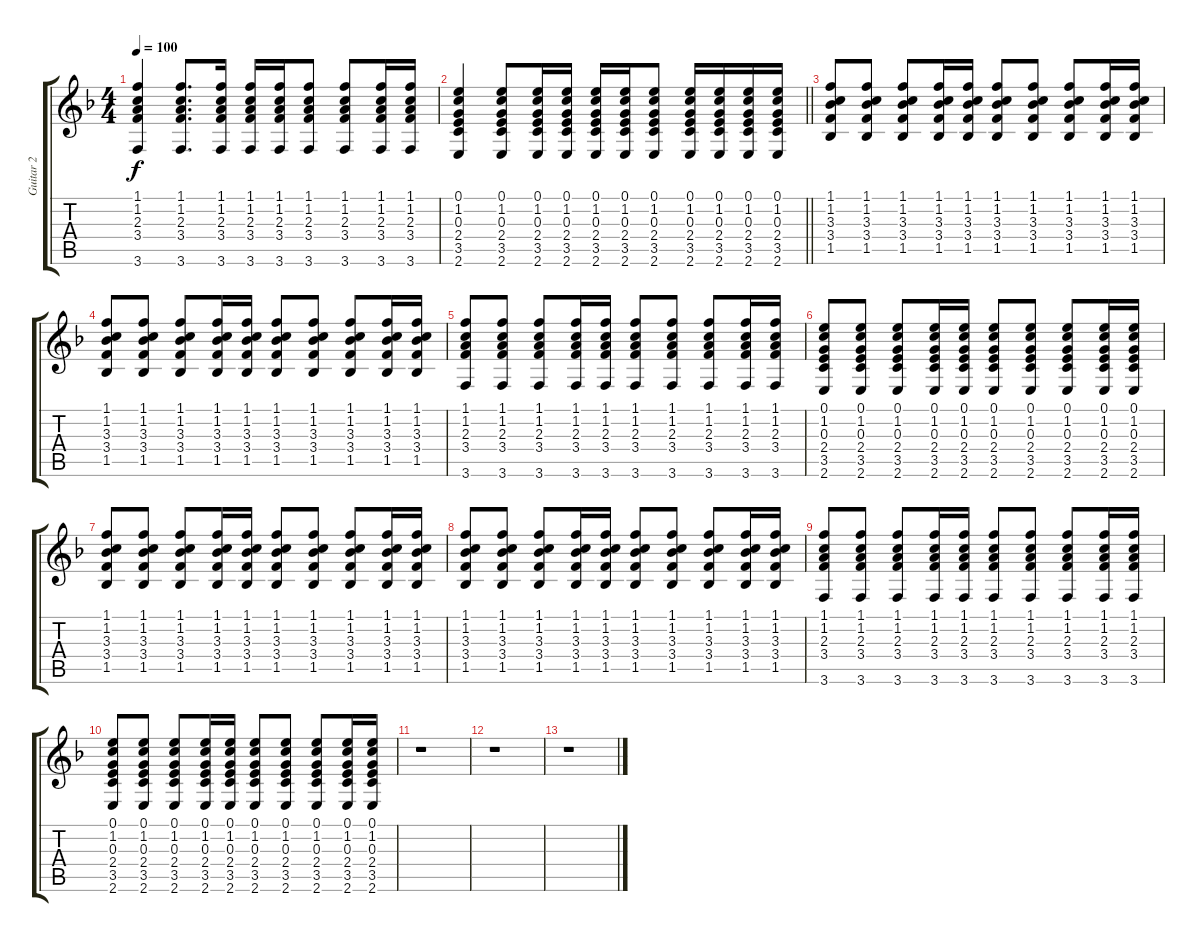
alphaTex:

\track ("Guitar 2" "Guitar 2") {instrument acousticguitarsteel}
\staff {score tabs}
\tuning (E4 B3 G3 D3 A2 D2) {hide}
\ts (4 4)
\tempo 100
\clef g2
\ks f
(1.1 1.2 2.3 3.4 3.6).4{dy f} (1.1 1.2 2.3 3.4 3.6).8{d} (1.1 1.2 2.3 3.4 3.6).16 (1.1 1.2 2.3 3.4 3.6).16 (1.1 1.2 2.3 3.4 3.6).16 (1.1 1.2 2.3 3.4 3.6).8 (1.1 1.2 2.3 3.4 3.6).8 (1.1 1.2 2.3 3.4 3.6).16 (1.1 1.2 2.3 3.4 3.6).16 |
\barLineRight lightlight
(0.1 1.2 0.3 2.4 3.5 2.6).4 (0.1 1.2 0.3 2.4 3.5 2.6).8 (0.1 1.2 0.3 2.4 3.5 2.6).16 (0.1 1.2 0.3 2.4 3.5 2.6).16 (0.1 1.2 0.3 2.4 3.5 2.6).16 (0.1 1.2 0.3 2.4 3.5 2.6).16 (0.1 1.2 0.3 2.4 3.5 2.6).8 (0.1 1.2 0.3 2.4 3.5 2.6).16 (0.1 1.2 0.3 2.4 3.5 2.6).16 (0.1 1.2 0.3 2.4 3.5 2.6).16 (0.1 1.2 0.3 2.4 3.5 2.6).16 |
(1.1 1.2 3.3 3.4 1.5).8 (1.1 1.2 3.3 3.4 1.5).8 (1.1 1.2 3.3 3.4 1.5).8 (1.1 1.2 3.3 3.4 1.5).16 (1.1 1.2 3.3 3.4 1.5).16 (1.1 1.2 3.3 3.4 1.5).8 (1.1 1.2 3.3 3.4 1.5).8 (1.1 1.2 3.3 3.4 1.5).8 (1.1 1.2 3.3 3.4 1.5).16 (1.1 1.2 3.3 3.4 1.5).16 |
(1.1 1.2 3.3 3.4 1.5).8 (1.1 1.2 3.3 3.4 1.5).8 (1.1 1.2 3.3 3.4 1.5).8 (1.1 1.2 3.3 3.4 1.5).16 (1.1 1.2 3.3 3.4 1.5).16 (1.1 1.2 3.3 3.4 1.5).8 (1.1 1.2 3.3 3.4 1.5).8 (1.1 1.2 3.3 3.4 1.5).8 (1.1 1.2 3.3 3.4 1.5).16 (1.1 1.2 3.3 3.4 1.5).16 |
(1.1 1.2 2.3 3.4 3.6).8 (1.1 1.2 2.3 3.4 3.6).8 (1.1 1.2 2.3 3.4 3.6).8 (1.1 1.2 2.3 3.4 3.6).16 (1.1 1.2 2.3 3.4 3.6).16 (1.1 1.2 2.3 3.4 3.6).8 (1.1 1.2 2.3 3.4 3.6).8 (1.1 1.2 2.3 3.4 3.6).8 (1.1 1.2 2.3 3.4 3.6).16 (1.1 1.2 2.3 3.4 3.6).16 |
(0.1 1.2 0.3 2.4 3.5 2.6).8 (0.1 1.2 0.3 2.4 3.5 2.6).8 (0.1 1.2 0.3 2.4 3.5 2.6).8 (0.1 1.2 0.3 2.4 3.5 2.6).16 (0.1 1.2 0.3 2.4 3.5 2.6).16 (0.1 1.2 0.3 2.4 3.5 2.6).8 (0.1 1.2 0.3 2.4 3.5 2.6).8 (0.1 1.2 0.3 2.4 3.5 2.6).8 (0.1 1.2 0.3 2.4 3.5 2.6).16 (0.1 1.2 0.3 2.4 3.5 2.6).16 |
(1.1 1.2 3.3 3.4 1.5).8 (1.1 1.2 3.3 3.4 1.5).8 (1.1 1.2 3.3 3.4 1.5).8 (1.1 1.2 3.3 3.4 1.5).16 (1.1 1.2 3.3 3.4 1.5).16 (1.1 1.2 3.3 3.4 1.5).8 (1.1 1.2 3.3 3.4 1.5).8 (1.1 1.2 3.3 3.4 1.5).8 (1.1 1.2 3.3 3.4 1.5).16 (1.1 1.2 3.3 3.4 1.5).16 |
(1.1 1.2 3.3 3.4 1.5).8 (1.1 1.2 3.3 3.4 1.5).8 (1.1 1.2 3.3 3.4 1.5).8 (1.1 1.2 3.3 3.4 1.5).16 (1.1 1.2 3.3 3.4 1.5).16 (1.1 1.2 3.3 3.4 1.5).8 (1.1 1.2 3.3 3.4 1.5).8 (1.1 1.2 3.3 3.4 1.5).8 (1.1 1.2 3.3 3.4 1.5).16 (1.1 1.2 3.3 3.4 1.5).16 |
(1.1 1.2 2.3 3.4 3.6).8 (1.1 1.2 2.3 3.4 3.6).8 (1.1 1.2 2.3 3.4 3.6).8 (1.1 1.2 2.3 3.4 3.6).16 (1.1 1.2 2.3 3.4 3.6).16 (1.1 1.2 2.3 3.4 3.6).8 (1.1 1.2 2.3 3.4 3.6).8 (1.1 1.2 2.3 3.4 3.6).8 (1.1 1.2 2.3 3.4 3.6).16 (1.1 1.2 2.3 3.4 3.6).16 |
(0.1 1.2 0.3 2.4 3.5 2.6).8 (0.1 1.2 0.3 2.4 3.5 2.6).8 (0.1 1.2 0.3 2.4 3.5 2.6).8 (0.1 1.2 0.3 2.4 3.5 2.6).16 (0.1 1.2 0.3 2.4 3.5 2.6).16 (0.1 1.2 0.3 2.4 3.5 2.6).8 (0.1 1.2 0.3 2.4 3.5 2.6).8 (0.1 1.2 0.3 2.4 3.5 2.6).8 (0.1 1.2 0.3 2.4 3.5 2.6).16 (0.1 1.2 0.3 2.4 3.5 2.6).16 |
r.1 |
r.1 |
r.1
